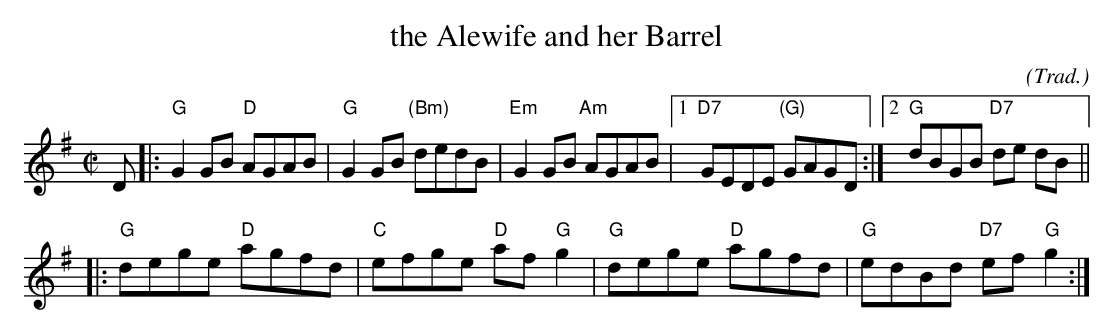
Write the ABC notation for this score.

X:1
T: the Alewife and her Barrel
C: (Trad.)
M: C|
L: 1/8
K: G
D |:\
"G"G2GB "D"AGAB | "G"G2GB "(Bm)"dedB |\
"Em"G2GB "Am"AGAB |1 "D7"GEDE "(G)"GAGD :|2 "G"dBGB "D7"de dB ||
|:\
"G"dege "D"agfd | "C"efge "D"af"G"g2 |\
"G"dege "D"agfd | "G"edBd "D7"ef"G"g2 :|
